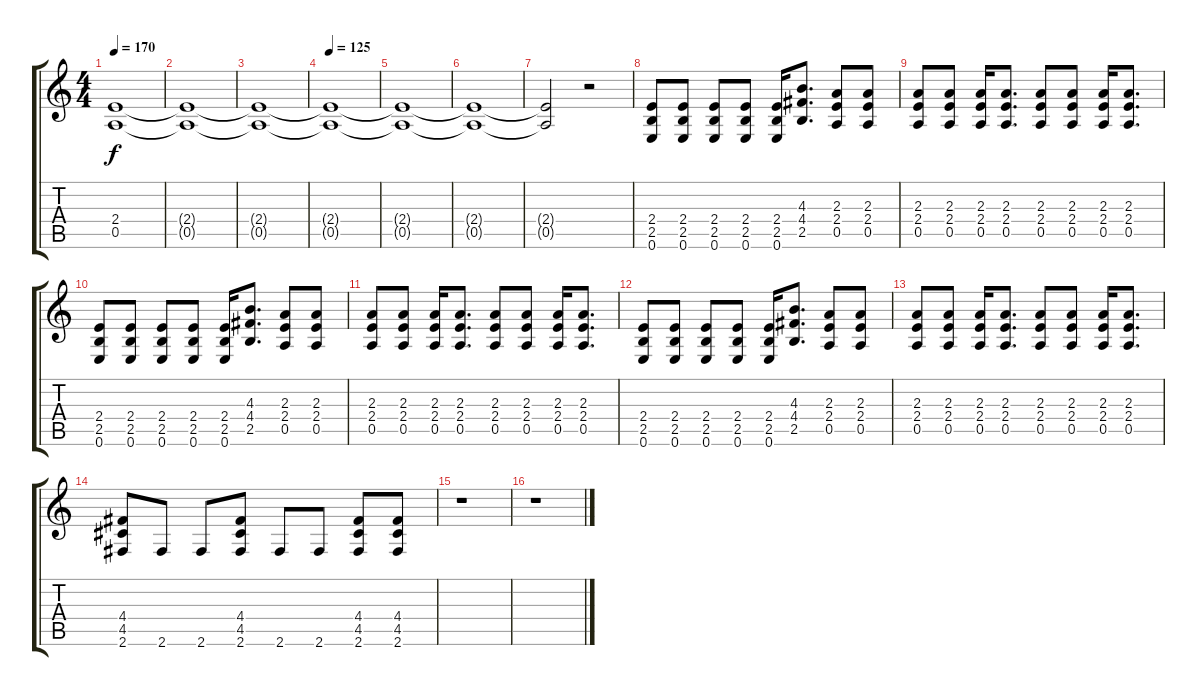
\track "" {instrument distortionguitar}
\staff {score tabs}
\tuning (E4 B3 G3 D3 A2 E2) {hide}
\ts (4 4)
\tempo 170
\clef g2
\ks c
(2.4{t} 0.5{t}).1{dy f} |
(2.4{t} 0.5{t}).1 |
(2.4{t} 0.5{t}).1 |
\tempo 125
(2.4{t} 0.5{t}).1 |
(2.4{t} 0.5{t}).1 |
(2.4{t} 0.5{t}).1 |
(2.4{t} 0.5{t}).2 r.2 |
(2.4 2.5 0.6).8 (2.4 2.5 0.6).8 (2.4 2.5 0.6).8 (2.4 2.5 0.6).8 (2.4 2.5 0.6).16 (4.3 4.4 2.5).8{d} (2.3 2.4 0.5).8 (2.3 2.4 0.5).8 |
(2.3 2.4 0.5).8 (2.3 2.4 0.5).8 (2.3 2.4 0.5).16 (2.3 2.4 0.5).8{d} (2.3 2.4 0.5).8 (2.3 2.4 0.5).8 (2.3 2.4 0.5).16 (2.3 2.4 0.5).8{d} |
(2.4 2.5 0.6).8 (2.4 2.5 0.6).8 (2.4 2.5 0.6).8 (2.4 2.5 0.6).8 (2.4 2.5 0.6).16 (4.3 4.4 2.5).8{d} (2.3 2.4 0.5).8 (2.3 2.4 0.5).8 |
(2.3 2.4 0.5).8 (2.3 2.4 0.5).8 (2.3 2.4 0.5).16 (2.3 2.4 0.5).8{d} (2.3 2.4 0.5).8 (2.3 2.4 0.5).8 (2.3 2.4 0.5).16 (2.3 2.4 0.5).8{d} |
(2.4 2.5 0.6).8 (2.4 2.5 0.6).8 (2.4 2.5 0.6).8 (2.4 2.5 0.6).8 (2.4 2.5 0.6).16 (4.3 4.4 2.5).8{d} (2.3 2.4 0.5).8 (2.3 2.4 0.5).8 |
(2.3 2.4 0.5).8 (2.3 2.4 0.5).8 (2.3 2.4 0.5).16 (2.3 2.4 0.5).8{d} (2.3 2.4 0.5).8 (2.3 2.4 0.5).8 (2.3 2.4 0.5).16 (2.3 2.4 0.5).8{d} |
(4.4 4.5 2.6).8 2.6.8 2.6.8 (4.4 4.5 2.6).8 2.6.8 2.6.8 (4.4 4.5 2.6).8 (4.4 4.5 2.6).8 |
r.1 |
r.1
